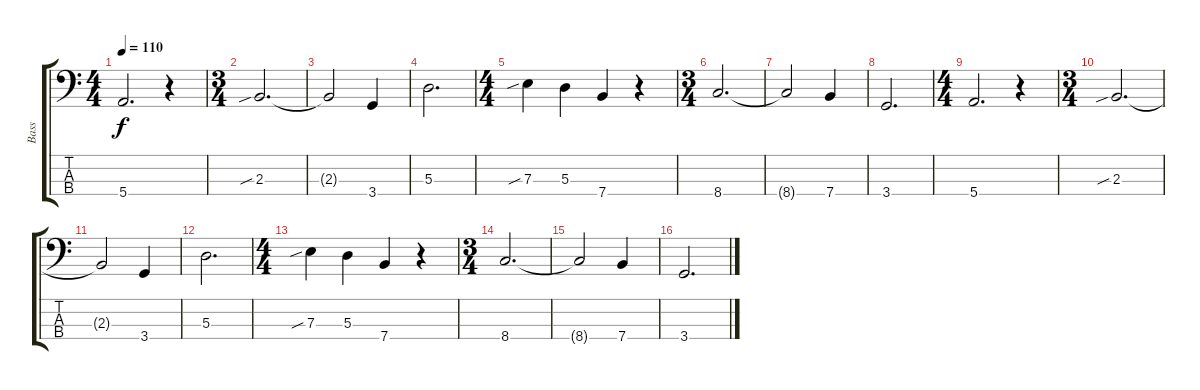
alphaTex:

\track ("Bass" "Bass") {instrument electricbassfinger}
\staff {score tabs}
\tuning (G2 D2 A1 E1) {hide}
\ts (4 4)
\tempo 110
\clef f4
\ks c
5.4.2{d dy f} r.4 |
\ts (3 4)
2.3{sib}.2{d} |
2.3{t}.2 3.4.4 |
5.3.2{d} |
\ts (4 4)
7.3{sib}.4 5.3.4 7.4.4 r.4 |
\ts (3 4)
8.4.2{d} |
8.4{t}.2 7.4.4 |
3.4.2{d} |
\ts (4 4)
5.4.2{d} r.4 |
\ts (3 4)
2.3{sib}.2{d} |
2.3{t}.2 3.4.4 |
5.3.2{d} |
\ts (4 4)
7.3{sib}.4 5.3.4 7.4.4 r.4 |
\ts (3 4)
8.4.2{d} |
8.4{t}.2 7.4.4 |
3.4.2{d}
